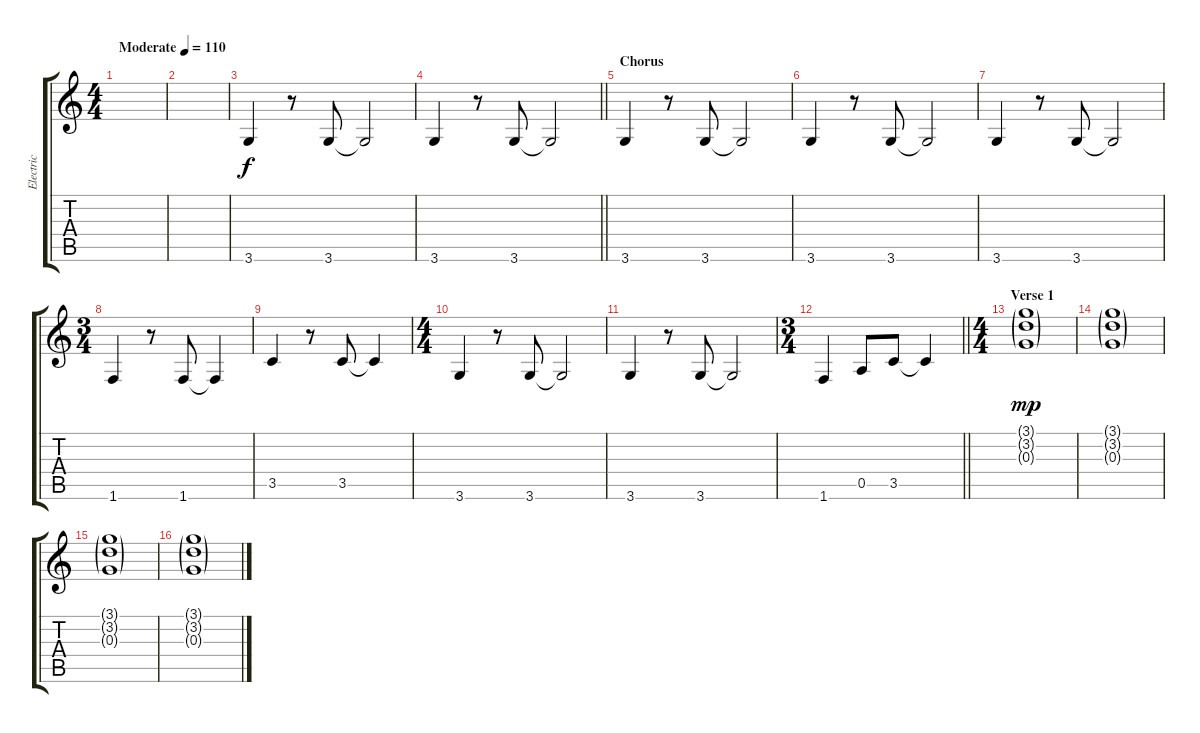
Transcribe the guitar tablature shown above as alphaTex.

\track ("Electric" "Electric") {instrument overdrivenguitar}
\staff {score tabs}
\tuning (E4 B3 G3 D3 A2 E2) {hide}
\ts (4 4)
\tempo (110 "Moderate")
\clef g2
\ks c
|
|
3.6.4 r.8 3.6.8 3.6{t}.2 |
\barLineRight lightlight
3.6.4 r.8 3.6.8 3.6{t}.2 |
\section ("" "Chorus")
3.6.4 r.8 3.6.8 3.6{t}.2 |
3.6.4 r.8 3.6.8 3.6{t}.2 |
3.6.4 r.8 3.6.8 3.6{t}.2 |
\ts (3 4)
1.6.4 r.8 1.6.8 1.6{t}.4 |
3.5.4 r.8 3.5.8 3.5{t}.4 |
\ts (4 4)
3.6.4 r.8 3.6.8 3.6{t}.2 |
3.6.4 r.8 3.6.8 3.6{t}.2 |
\ts (3 4)
\barLineRight lightlight
1.6.4 0.5.8 3.5.8 3.5{t}.4 |
\ts (4 4)
\section ("" "Verse 1")
(3.1{g} 3.2{g} 0.3{g}).1{dy mp} |
(3.1{g} 3.2{g} 0.3{g}).1 |
(3.1{g} 3.2{g} 0.3{g}).1 |
(3.1{g} 3.2{g} 0.3{g}).1
